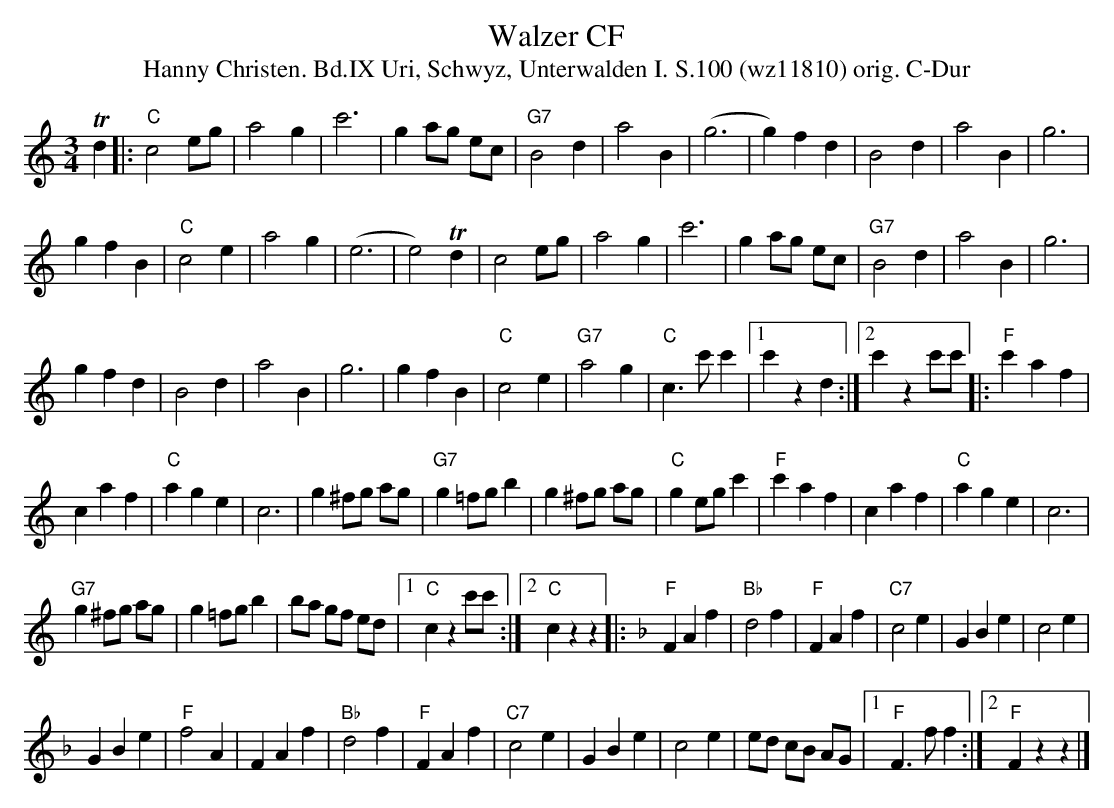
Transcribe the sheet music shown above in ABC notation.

X:1
T: Walzer CF
T:Hanny Christen. Bd.IX Uri, Schwyz, Unterwalden I. S.100 (wz11810) orig. C-Dur
M:3/4
L:1/4
K:C
Td |: "C"c2 e/g/ | a2 g | c'3 | g a/g/ e/c/ | "G7"B2d | a2B | (g3 | g) fd | B2d | a2B | g3 |
gfB | "C"c2e | a2g | (e3 | e2) Td | c2 e/g/ | a2 g | c'3 | g a/g/ e/c/ | "G7"B2d | a2B | g3 |
gfd | B2d | a2B | g3 | gfB | "C"c2e | "G7"a2g | "C"c>c' c' |1 c'zd :|2 c'zc'/c'/ |: "F"c'af |
caf | "C"age | c3 | g ^f/g/ a/g/ | "G7"g =f/g/ b | g ^f/g/ a/g/ | "C"g e/g/ c' | "F"c'af | caf | "C"age | c3 |
"G7"g ^f/g/ a/g/ | g =f/g/ b | b/a/ g/f/ e/d/ |1 "C"cz c'/c'/ :|2 "C"czz |: [K:F] "F"FAf | "Bb"d2f | "F"FAf | "C7"c2e | GBe | c2e |
GBe | "F"f2A | FAf | "Bb"d2f | "F"FAf | "C7"c2e | GBe | c2e | e/d/ c/B/ A/G/ |1 "F"F>f f :|2 "F"Fzz |]
